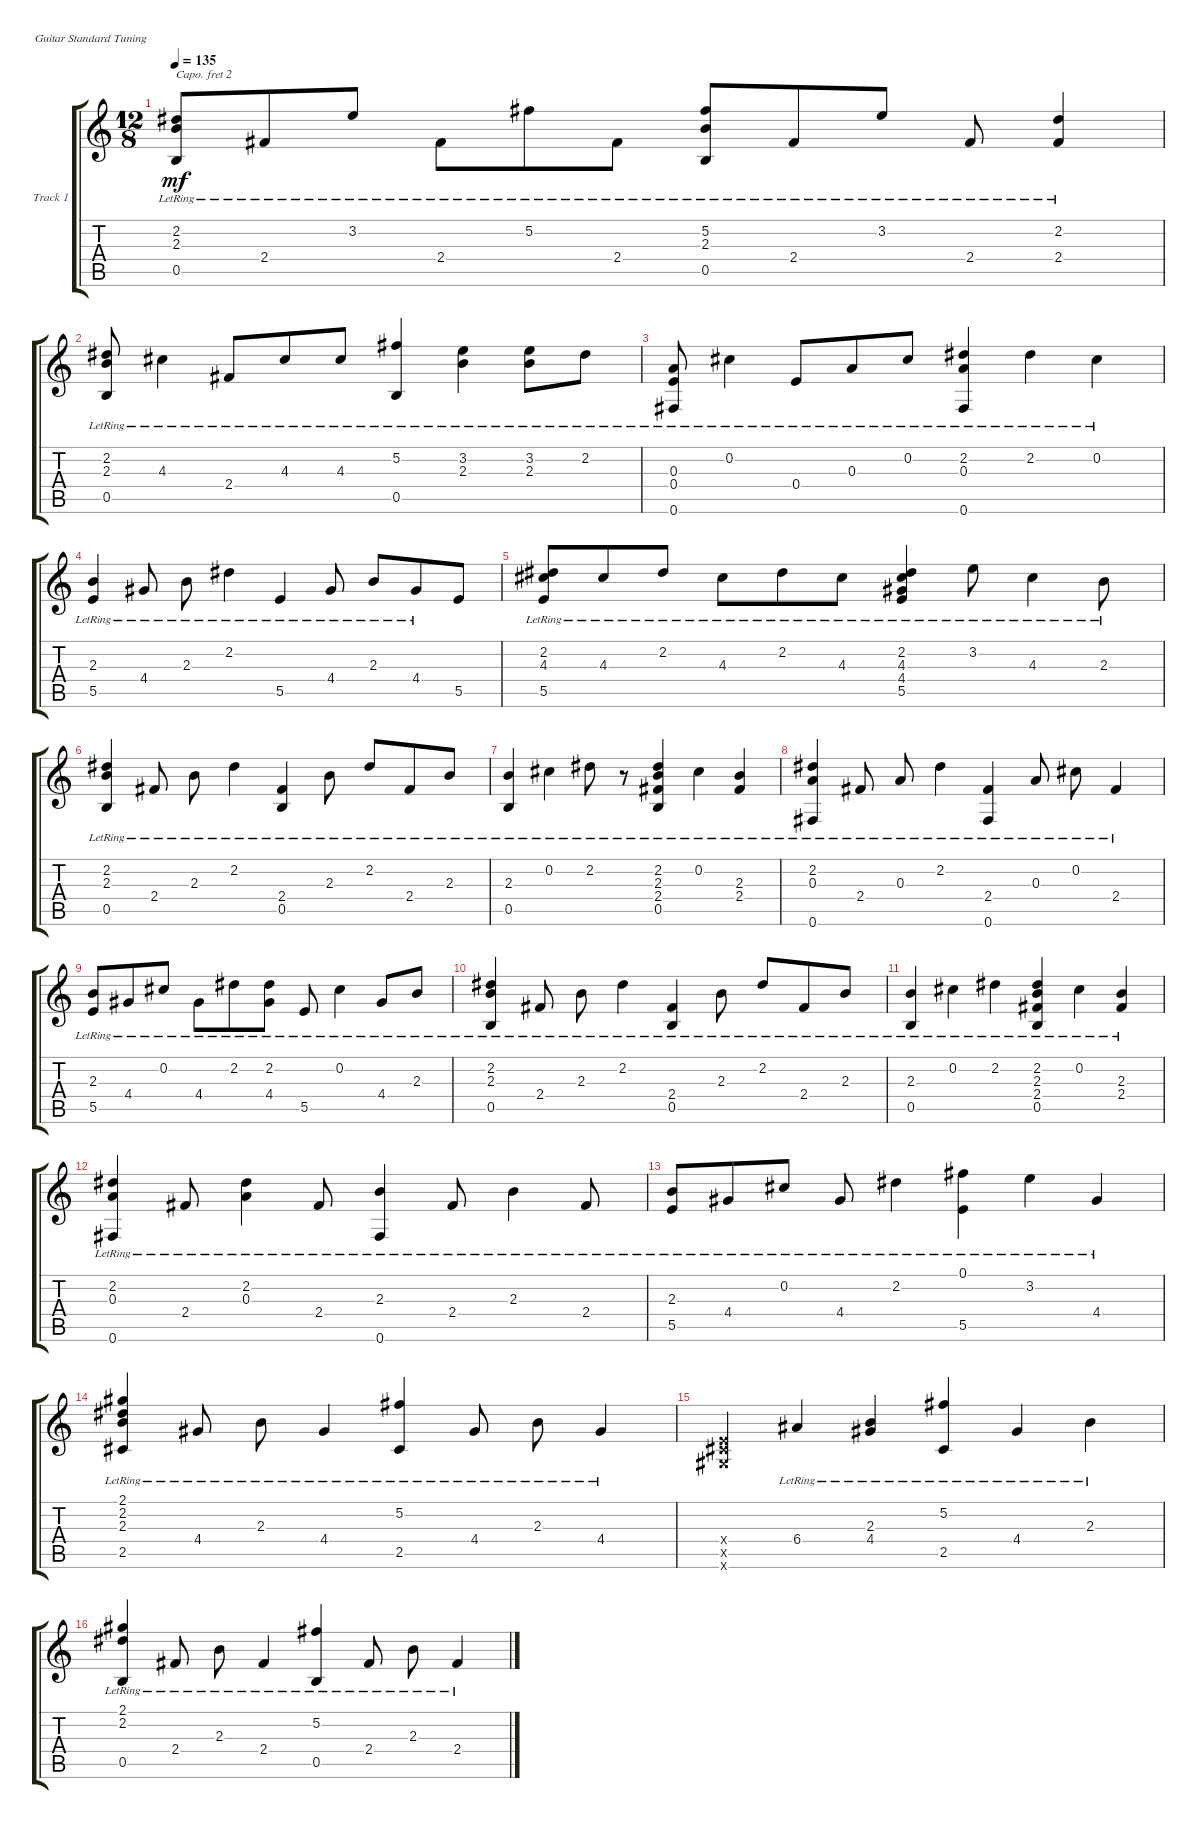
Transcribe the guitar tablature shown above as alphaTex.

\bracketExtendMode groupsimilarinstruments
\firstSystemTrackNameOrientation horizontal
\otherSystemsTrackNameOrientation horizontal
\track ("Track 1" "Track 1") {instrument acousticguitarsteel}
\staff {score tabs}
\capo 2
\tuning (E4 B3 G3 D3 A2 E2)
\ts (12 8)
\tempo 135
\clef g2
\ks c
(2.2{lr} 2.3{lr} 0.5{lr}).8{dy mf} 2.4{lr}.8 3.2{lr}.8 2.4{lr}.8 5.2{lr}.8 2.4{lr}.8 (5.2{lr} 2.3{lr} 0.5{lr}).8 2.4{lr}.8 3.2{lr}.8 2.4{lr}.8 (2.2{lr} 2.4{lr}).4 |
(2.2{lr} 2.3{lr} 0.5{lr}).8 4.3{lr}.4 2.4{lr}.8 4.3{lr}.8 4.3{lr}.8 (5.2{lr} 0.5{lr}).4 (3.2{lr} 2.3{lr}).4 (3.2{lr} 2.3{lr}).8 2.2{lr}.8 |
(0.3{lr} 0.4{lr} 0.6{lr}).8 0.2{lr}.4 0.4{lr}.8 0.3{lr}.8 0.2{lr}.8 (2.2{lr} 0.3{lr} 0.6{lr}).4 2.2{lr}.4 0.2{lr}.4 |
(2.3{lr} 5.5{lr}).4 4.4{lr}.8 2.3{lr}.8 2.2{lr}.4 5.5{lr}.4 4.4{lr}.8 2.3{lr}.8 4.4{lr}.8 5.5.8 |
(2.2{lr} 4.3{lr} 5.5).8 4.3{lr}.8 2.2{lr}.8 4.3{lr}.8 2.2{lr}.8 4.3{lr}.8 (2.2{lr} 4.3{lr} 4.4{lr} 5.5{lr}).4 3.2{lr}.8 4.3{lr}.4 2.3{lr}.8 |
(2.2{lr} 2.3{lr} 0.5{lr}).4 2.4{lr}.8 2.3{lr}.8 2.2{lr}.4 (2.4{lr} 0.5{lr}).4 2.3{lr}.8 2.2{lr}.8 2.4{lr}.8 2.3{lr}.8 |
(2.3{lr} 0.5{lr}).4 0.2{lr}.4 2.2{lr}.8 r.8 (2.2{lr} 2.3{lr} 2.4 0.5).4 0.2{lr}.4 (2.3{lr} 2.4{lr}).4 |
(2.2{lr} 0.3{lr} 0.6{lr}).4 2.4{lr}.8 0.3{lr}.8 2.2{lr}.4 (2.4{lr} 0.6{lr}).4 0.3{lr}.8 0.2{lr}.8 2.4{lr}.4 |
(2.3{lr} 5.5{lr}).8 4.4{lr}.8 0.2{lr}.8 4.4{lr}.8 2.2{lr}.8 (2.2{lr} 4.4{lr}).8 5.5{lr}.8 0.2{lr}.4 4.4{lr}.8 2.3{lr}.8 |
(2.2{lr} 2.3{lr} 0.5{lr}).4 2.4{lr}.8 2.3{lr}.8 2.2{lr}.4 (2.4{lr} 0.5{lr}).4 2.3{lr}.8 2.2{lr}.8 2.4{lr}.8 2.3{lr}.8 |
(2.3{lr} 0.5{lr}).4 0.2{lr}.4 2.2{lr}.4 (2.4{lr} 0.5{lr} 2.2 2.3).4 0.2{lr}.4 (2.3{lr} 2.4{lr}).4 |
(2.2{lr} 0.3{lr} 0.6{lr}).4 2.4{lr}.8 (2.2{lr} 0.3{lr}).4 2.4{lr}.8 (2.3{lr} 0.6{lr}).4 2.4{lr}.8 2.3{lr}.4 2.4{lr}.8 |
(2.3{lr} 5.5{lr}).8 4.4{lr}.8 0.2{lr}.8 4.4{lr}.8 2.2{lr}.4 (0.1{lr} 5.5{lr}).4 3.2{lr}.4 4.4{lr}.4 |
(2.1{lr} 2.2{lr} 2.3{lr} 2.5{lr}).4 4.4{lr}.8 2.3{lr}.8 4.4{lr}.4 (5.2{lr} 2.5{lr}).4 4.4{lr}.8 2.3{lr}.8 4.4{lr}.4 |
(0.4{x} 2.5{x} 2.6{x}).4 6.4{lr}.4 (2.3{lr} 4.4{lr}).4 (5.2{lr} 2.5{lr}).4 4.4{lr}.4 2.3{lr}.4 |
(2.1{lr} 2.2{lr} 0.5{lr}).4 2.4{lr}.8 2.3{lr}.8 2.4{lr}.4 (5.2{lr} 0.5{lr}).4 2.4{lr}.8 2.3{lr}.8 2.4{lr}.4
